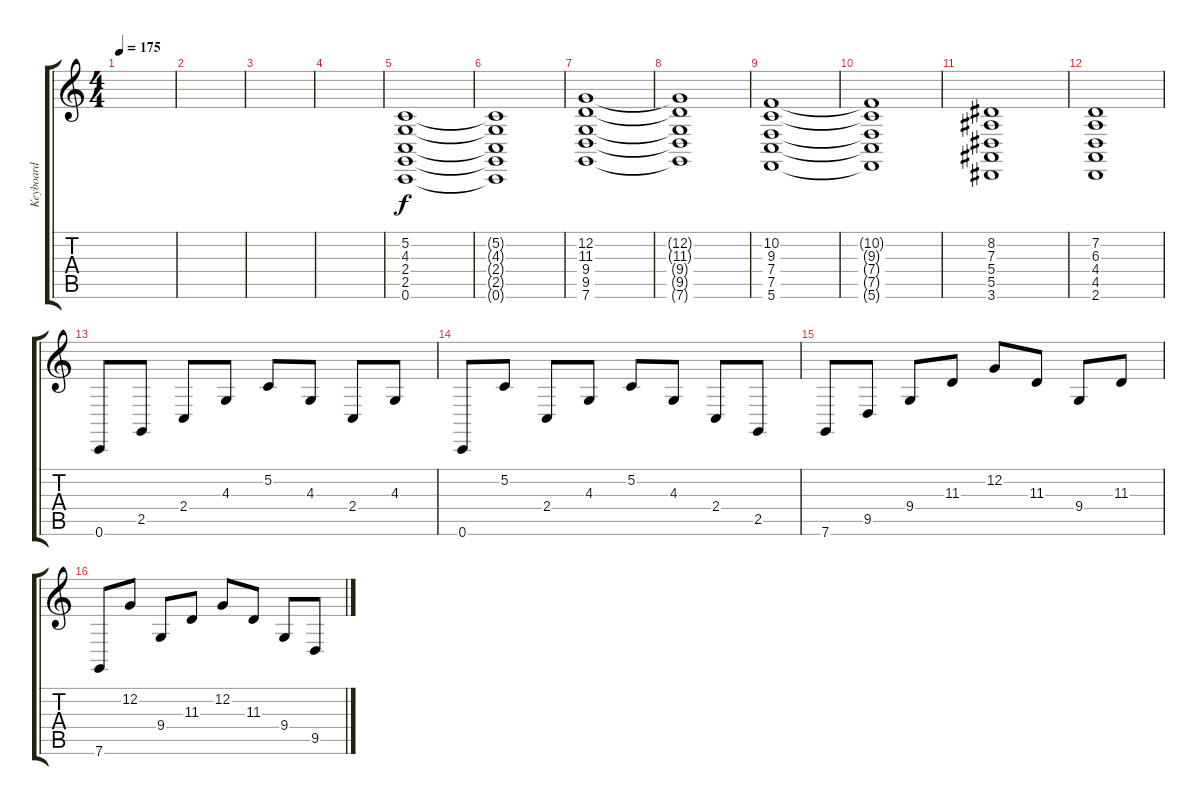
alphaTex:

\track ("Keyboard" "Keyboard") {instrument stringensemble1}
\staff {score tabs}
\tuning (C4 G3 Eb3 Bb2 F2 C2) {hide}
\ts (4 4)
\tempo 175
\clef g2
\ks c
|
|
|
|
(5.2 4.3 2.4 2.5 0.6).1 |
(5.2{t} 4.3{t} 2.4{t} 2.5{t} 0.6{t}).1 |
(12.2 11.3 9.4 9.5 7.6).1 |
(12.2{t} 11.3{t} 9.4{t} 9.5{t} 7.6{t}).1 |
(10.2 9.3 7.4 7.5 5.6).1 |
(10.2{t} 9.3{t} 7.4{t} 7.5{t} 5.6{t}).1 |
(8.2 7.3 5.4 5.5 3.6).1 |
(7.2 6.3 4.4 4.5 2.6).1 |
0.6.8 2.5.8 2.4.8 4.3.8 5.2.8 4.3.8 2.4.8 4.3.8 |
0.6.8 5.2.8 2.4.8 4.3.8 5.2.8 4.3.8 2.4.8 2.5.8 |
7.6.8 9.5.8 9.4.8 11.3.8 12.2.8 11.3.8 9.4.8 11.3.8 |
7.6.8 12.2.8 9.4.8 11.3.8 12.2.8 11.3.8 9.4.8 9.5.8
